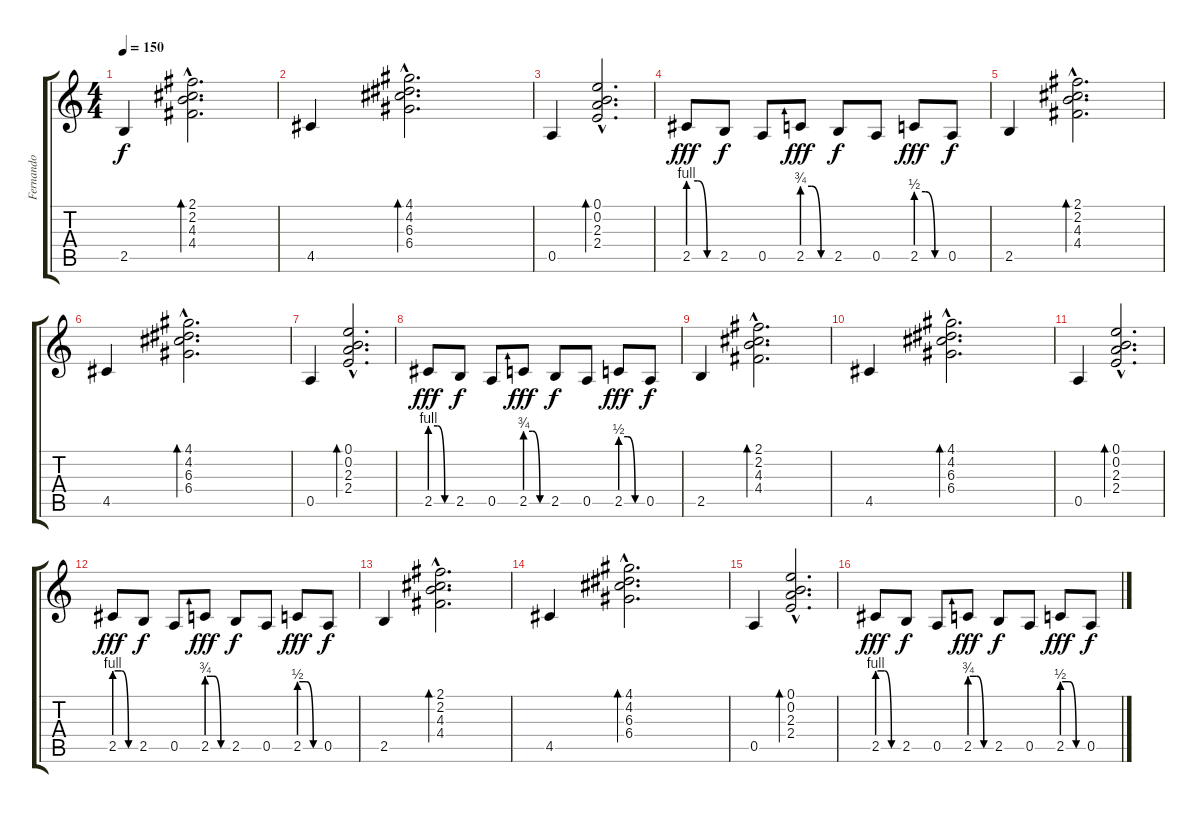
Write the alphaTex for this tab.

\track ("Fernando" "Fernando") {instrument overdrivenguitar}
\staff {score tabs}
\tuning (E4 B3 G3 D3 A2 E2) {hide}
\ts (4 4)
\tempo 150
\clef g2
\ks c
2.5.4{dy f} (2.1{hac} 2.2{hac} 4.3{hac} 4.4{hac}).2{d bd 60} |
4.5.4 (4.1{hac} 4.2{hac} 6.3{hac} 6.4{hac}).2{d bd 60} |
0.5.4 (0.1{hac} 0.2{hac} 2.3{hac} 2.4{hac}).2{d bd 60} |
2.5{be (custom 0 4 20 4 40 0 60 0)}.8{dy fff} 2.5.8{dy f} 0.5.8 2.5{be (custom 0 3 20 3 40 0 60 0)}.8{dy fff} 2.5.8{dy f} 0.5.8 2.5{be (custom 0 2 20 2 40 0 60 0)}.8{dy fff} 0.5.8{dy f} |
2.5.4 (2.1{hac} 2.2{hac} 4.3{hac} 4.4{hac}).2{d bd 60} |
4.5.4 (4.1{hac} 4.2{hac} 6.3{hac} 6.4{hac}).2{d bd 60} |
0.5.4 (0.1{hac} 0.2{hac} 2.3{hac} 2.4{hac}).2{d bd 60} |
2.5{be (custom 0 4 20 4 40 0 60 0)}.8{dy fff} 2.5.8{dy f} 0.5.8 2.5{be (custom 0 3 20 3 40 0 60 0)}.8{dy fff} 2.5.8{dy f} 0.5.8 2.5{be (custom 0 2 20 2 40 0 60 0)}.8{dy fff} 0.5.8{dy f} |
2.5.4 (2.1{hac} 2.2{hac} 4.3{hac} 4.4{hac}).2{d bd 60} |
4.5.4 (4.1{hac} 4.2{hac} 6.3{hac} 6.4{hac}).2{d bd 60} |
0.5.4 (0.1{hac} 0.2{hac} 2.3{hac} 2.4{hac}).2{d bd 60} |
2.5{be (custom 0 4 20 4 40 0 60 0)}.8{dy fff} 2.5.8{dy f} 0.5.8 2.5{be (custom 0 3 20 3 40 0 60 0)}.8{dy fff} 2.5.8{dy f} 0.5.8 2.5{be (custom 0 2 20 2 40 0 60 0)}.8{dy fff} 0.5.8{dy f} |
2.5.4 (2.1{hac} 2.2{hac} 4.3{hac} 4.4{hac}).2{d bd 60} |
4.5.4 (4.1{hac} 4.2{hac} 6.3{hac} 6.4{hac}).2{d bd 60} |
0.5.4 (0.1{hac} 0.2{hac} 2.3{hac} 2.4{hac}).2{d bd 60} |
2.5{be (custom 0 4 20 4 40 0 60 0)}.8{dy fff} 2.5.8{dy f} 0.5.8 2.5{be (custom 0 3 20 3 40 0 60 0)}.8{dy fff} 2.5.8{dy f} 0.5.8 2.5{be (custom 0 2 20 2 40 0 60 0)}.8{dy fff} 0.5.8{dy f}
